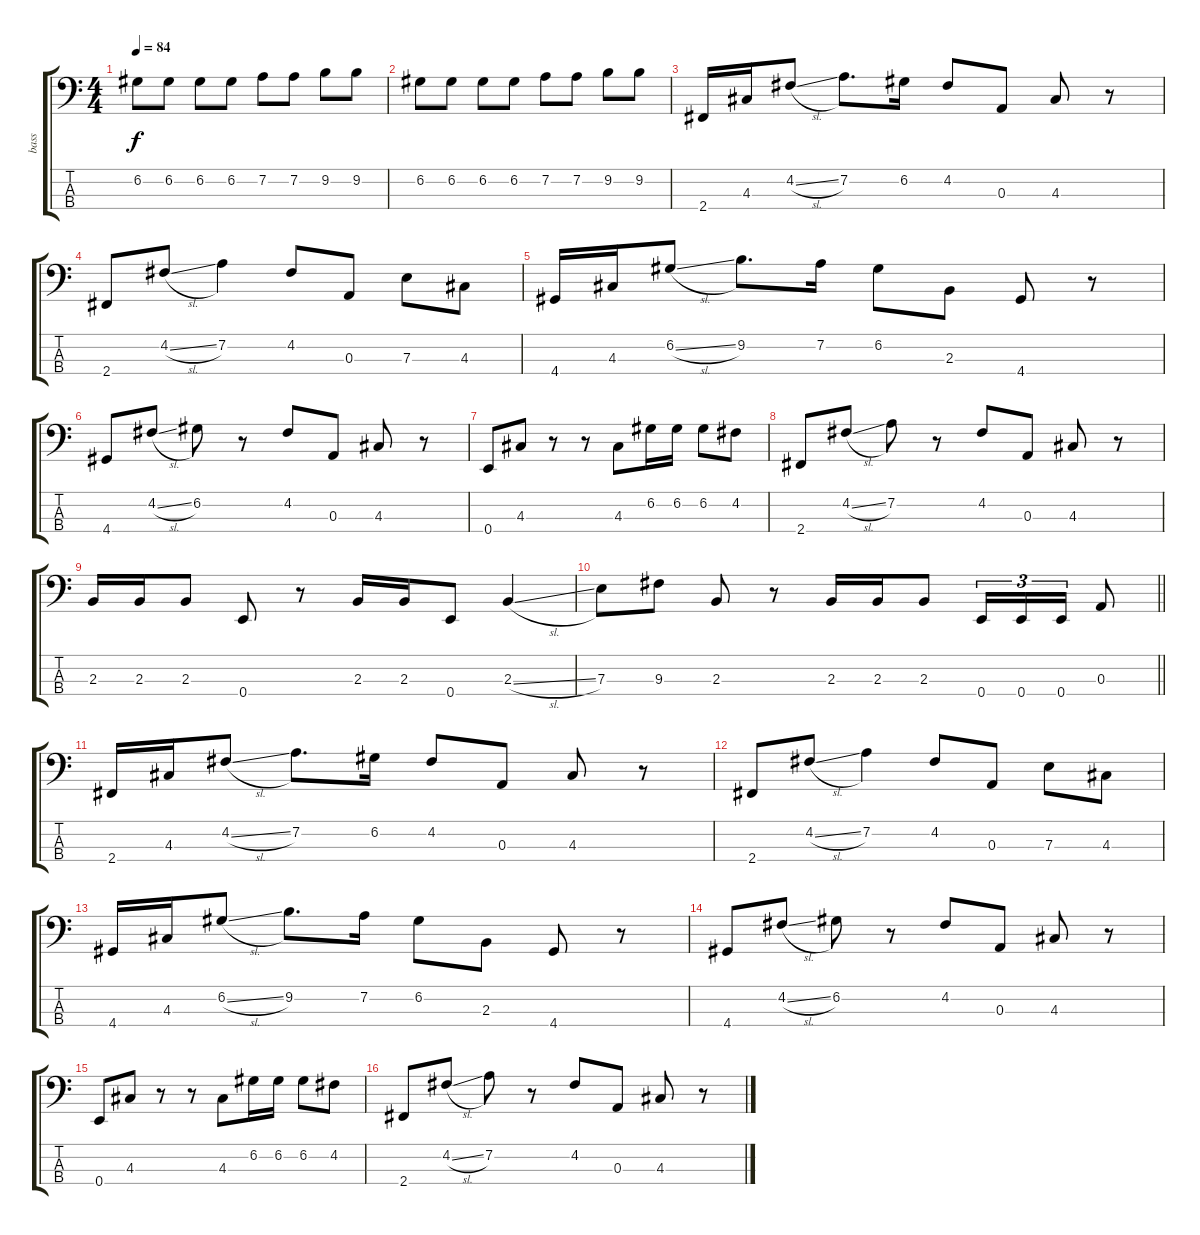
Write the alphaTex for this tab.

\track ("bass" "bass") {instrument electricbassfinger}
\staff {score tabs}
\tuning (G2 D2 A1 E1) {hide}
\ts (4 4)
\tempo 84
\clef f4
\ks c
6.2.8{dy f} 6.2.8 6.2.8 6.2.8 7.2.8 7.2.8 9.2.8 9.2.8 |
6.2.8 6.2.8 6.2.8 6.2.8 7.2.8 7.2.8 9.2.8 9.2.8 |
2.4.16 4.3.16 4.2{sl}.8 7.2.8{d} 6.2.16 4.2.8 0.3.8 4.3.8 r.8 |
2.4.8 4.2{sl}.8 7.2.4 4.2.8 0.3.8 7.3.8 4.3.8 |
4.4.16 4.3.16 6.2{sl}.8 9.2.8{d} 7.2.16 6.2.8 2.3.8 4.4.8 r.8 |
4.4.8 4.2{sl}.8 6.2.8 r.8 4.2.8 0.3.8 4.3.8 r.8 |
0.4.8 4.3.8 r.8 r.8 4.3.8 6.2.16 6.2.16 6.2.8 4.2.8 |
2.4.8 4.2{sl}.8 7.2.8 r.8 4.2.8 0.3.8 4.3.8 r.8 |
2.3.16 2.3.16 2.3.8 0.4.8 r.8 2.3.16 2.3.16 0.4.8 2.3{sl}.4 |
\barLineRight lightlight
7.3.8 9.3.8 2.3.8 r.8 2.3.16 2.3.16 2.3.8 0.4.16{tu (3 2)} 0.4.16{tu (3 2)} 0.4.16{tu (3 2)} 0.3.8 |
2.4.16 4.3.16 4.2{sl}.8 7.2.8{d} 6.2.16 4.2.8 0.3.8 4.3.8 r.8 |
2.4.8 4.2{sl}.8 7.2.4 4.2.8 0.3.8 7.3.8 4.3.8 |
4.4.16 4.3.16 6.2{sl}.8 9.2.8{d} 7.2.16 6.2.8 2.3.8 4.4.8 r.8 |
4.4.8 4.2{sl}.8 6.2.8 r.8 4.2.8 0.3.8 4.3.8 r.8 |
0.4.8 4.3.8 r.8 r.8 4.3.8 6.2.16 6.2.16 6.2.8 4.2.8 |
2.4.8 4.2{sl}.8 7.2.8 r.8 4.2.8 0.3.8 4.3.8 r.8
